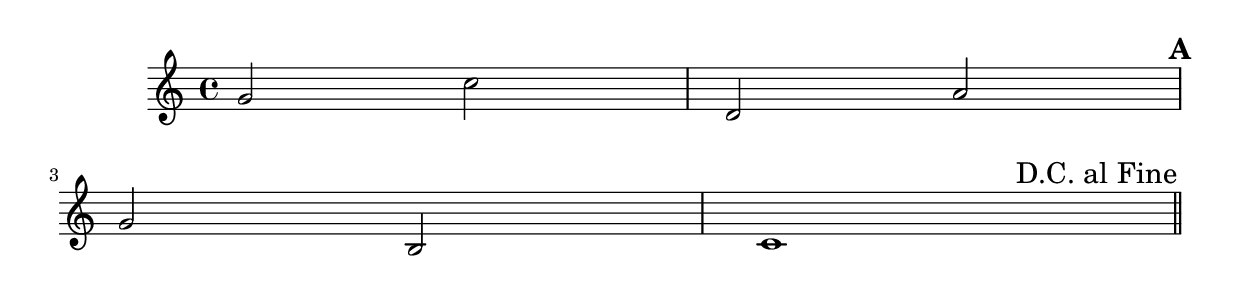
%% Do not edit this file; it is auto-generated from LSR http://lsr.dsi.unimi.it
%% This file is in the public domain.
\version "2.11.61"

\header {
  lsrtags = "text"

  texidoces = "
Las marcas se pueden imprimir al final de la línea actual, en vez de
al comienzo de la línea siguiente.  Esto es útil principalmente cuando
se tiene que añadir una marca al final de la partitura (donde no hay
línea siguiente).

En tales casos, el extremo derecho de la marca se tiene que alinear
con la última línea divisoria, como muestra la segunda línea de este
ejemplo.

"
  doctitlees = "Imprimir marcas al final de la línea o de la partitura"

  texidoc = "
Marks can be printed at the end of the current line, instead of the
beginning of the following line. This is particularly useful when a
mark has to be added at the end of a score -- when there is no next
line.

In such cases, the right end of the mark has to be aligned with the
final bar line, as demonstrated on the second line of this example. 

"
  doctitle = "Printing marks at the end of a line or a score"
} % begin verbatim
\relative c'' {  
  \override Score.RehearsalMark #'break-visibility = #begin-of-line-invisible
  g2 c
  d,2 a'
  \mark \default
  \break
  g2 b,
  c1 \bar "||"
  \override Score.RehearsalMark #'self-alignment-X = #RIGHT  
  \mark "D.C. al Fine"
}
